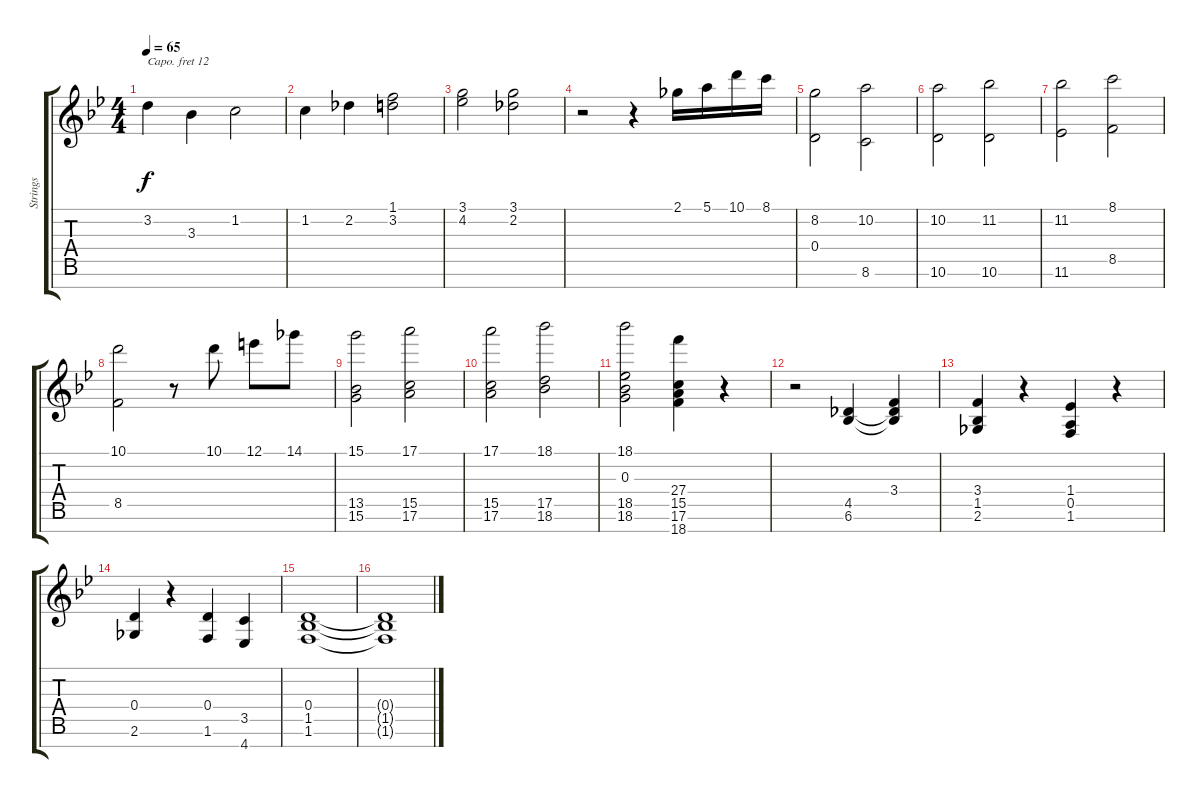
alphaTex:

\track ("Strings" "Strings") {instrument synthstrings1}
\staff {score tabs}
\capo 12
\tuning (E4 B3 G3 D3 A2 E2 B1) {hide}
\ts (4 4)
\tempo 65
\clef g2
\ks bb
3.2.4{dy f} 3.3.4 1.2.2 |
1.2.4 2.2.4 (1.1 3.2).2 |
(3.1 4.2).2 (3.1 2.2).2 |
r.2 r.4 2.1.16 5.1.16 10.1.16 8.1.16 |
(8.2 0.4).2 (10.2 8.6).2 |
(10.2 10.6).2 (11.2 10.6).2 |
(11.2 11.6).2 (8.1 8.5).2 |
(10.1 8.5).2 r.8 10.1.8 12.1.8 14.1.8 |
(15.1 13.5 15.6).2 (17.1 15.5 17.6).2 |
(17.1 15.5 17.6).2 (18.1 17.5 18.6).2 |
(18.1 0.3 18.5 18.6).2 (27.4 15.5 17.6 18.7).4 r.4 |
r.2 (4.5 6.6).4 (3.4 4.5{t} 6.6{t}).4 |
(3.4 1.5 2.6).4 r.4 (1.4 0.5 1.6).4 r.4 |
(0.4 2.6).4 r.4 (0.4 1.6).4 (3.5 4.7).4 |
(0.4 1.5 1.6).1 |
(0.4{t} 1.5{t} 1.6{t}).1
